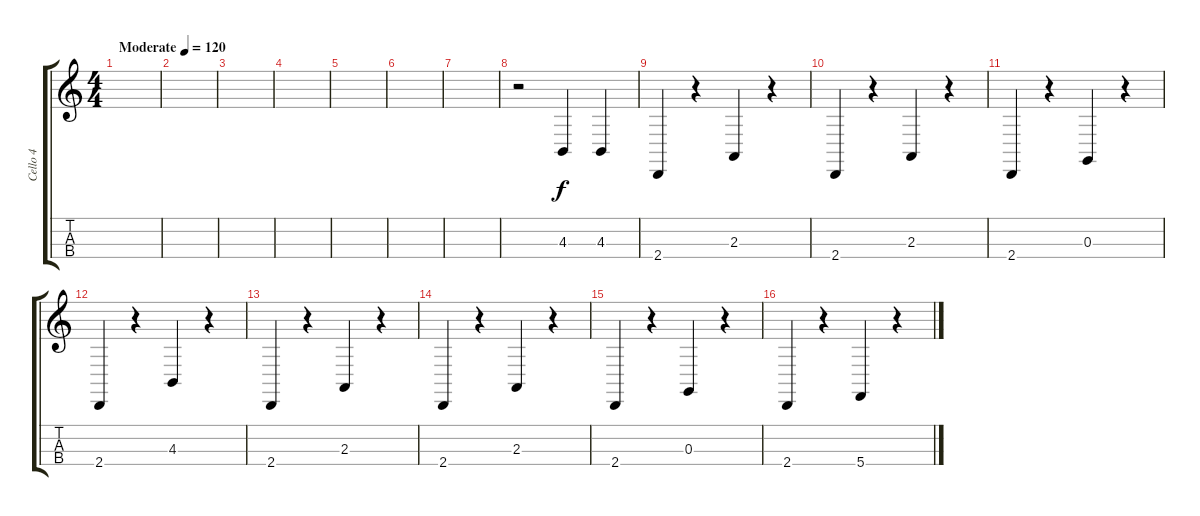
\track ("Cello 4" "Cello 4") {instrument cello}
\staff {score tabs}
\tuning (A3 D3 G2 C2) {hide}
\ts (4 4)
\tempo (120 "Moderate")
\clef g2
\ks c
|
|
|
|
|
|
|
r.2 4.3.4 4.3.4 |
2.4.4 r.4 2.3.4 r.4 |
2.4.4 r.4 2.3.4 r.4 |
2.4.4 r.4 0.3.4 r.4 |
2.4.4 r.4 4.3.4 r.4 |
2.4.4 r.4 2.3.4 r.4 |
2.4.4 r.4 2.3.4 r.4 |
2.4.4 r.4 0.3.4 r.4 |
2.4.4 r.4 5.4.4 r.4
